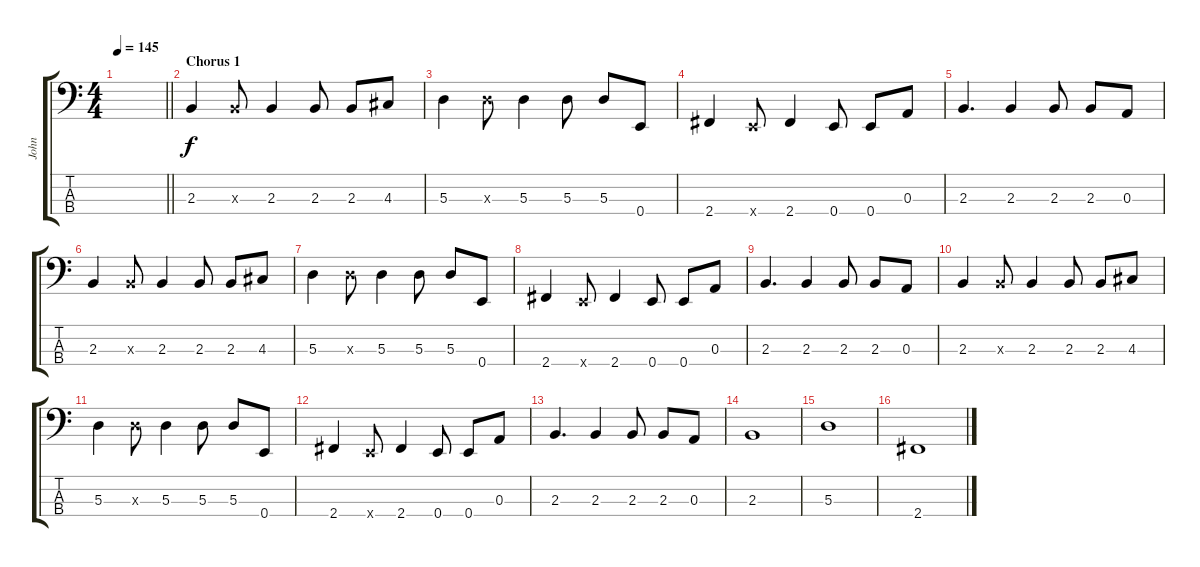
\track ("John" "John") {instrument electricbassfinger}
\staff {score tabs}
\tuning (G2 D2 A1 E1) {hide}
\ts (4 4)
\tempo 145
\clef f4
\barLineRight lightlight
\ks c
|
\section ("" "Chorus 1")
2.3.4 2.3{x}.8 2.3.4 2.3.8 2.3.8 4.3.8 |
5.3.4 5.3{x}.8 5.3.4 5.3.8 5.3.8 0.4.8 |
2.4.4 0.4{x}.8 2.4.4 0.4.8 0.4.8 0.3.8 |
2.3.4{d} 2.3.4 2.3.8 2.3.8 0.3.8 |
2.3.4 2.3{x}.8 2.3.4 2.3.8 2.3.8 4.3.8 |
5.3.4 5.3{x}.8 5.3.4 5.3.8 5.3.8 0.4.8 |
2.4.4 0.4{x}.8 2.4.4 0.4.8 0.4.8 0.3.8 |
2.3.4{d} 2.3.4 2.3.8 2.3.8 0.3.8 |
2.3.4 2.3{x}.8 2.3.4 2.3.8 2.3.8 4.3.8 |
5.3.4 5.3{x}.8 5.3.4 5.3.8 5.3.8 0.4.8 |
2.4.4 0.4{x}.8 2.4.4 0.4.8 0.4.8 0.3.8 |
2.3.4{d} 2.3.4 2.3.8 2.3.8 0.3.8 |
2.3.1 |
5.3.1 |
2.4.1
